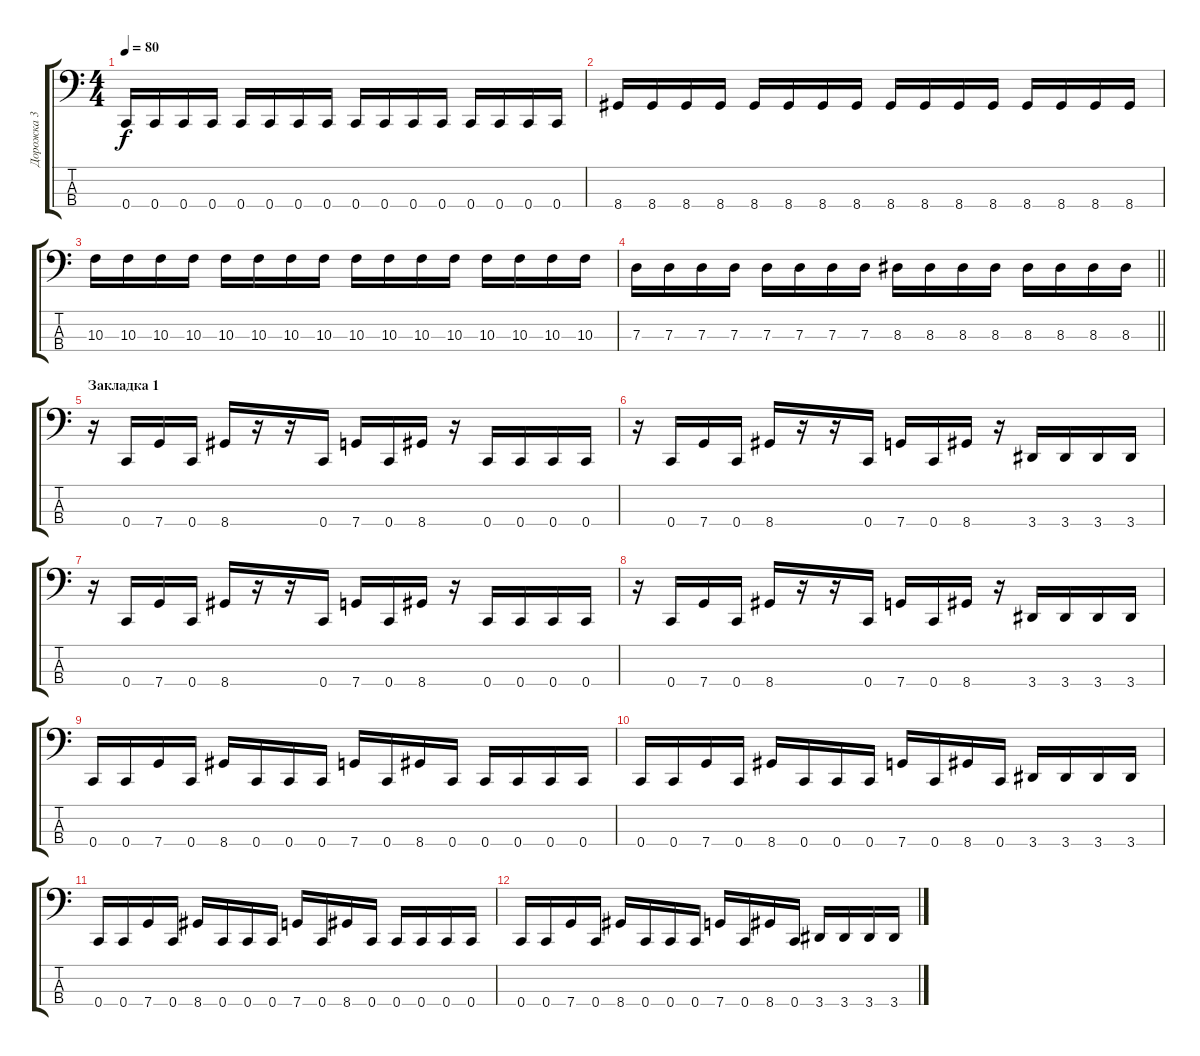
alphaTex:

\track ("Дорожка 3" "Дорожка 3") {instrument electricbassfinger}
\staff {score tabs}
\tuning (F2 C2 G1 C1) {hide}
\ts (4 4)
\tempo 80
\clef f4
\ks c
0.4.16{dy f} 0.4.16 0.4.16 0.4.16 0.4.16 0.4.16 0.4.16 0.4.16 0.4.16 0.4.16 0.4.16 0.4.16 0.4.16 0.4.16 0.4.16 0.4.16 |
8.4.16 8.4.16 8.4.16 8.4.16 8.4.16 8.4.16 8.4.16 8.4.16 8.4.16 8.4.16 8.4.16 8.4.16 8.4.16 8.4.16 8.4.16 8.4.16 |
10.3.16 10.3.16 10.3.16 10.3.16 10.3.16 10.3.16 10.3.16 10.3.16 10.3.16 10.3.16 10.3.16 10.3.16 10.3.16 10.3.16 10.3.16 10.3.16 |
\barLineRight lightlight
7.3.16 7.3.16 7.3.16 7.3.16 7.3.16 7.3.16 7.3.16 7.3.16 8.3.16 8.3.16 8.3.16 8.3.16 8.3.16 8.3.16 8.3.16 8.3.16 |
\section ("" "Закладка 1")
r.16 0.4.16 7.4.16 0.4.16 8.4.16 r.16 r.16 0.4.16 7.4.16 0.4.16 8.4.16 r.16 0.4.16 0.4.16 0.4.16 0.4.16 |
r.16 0.4.16 7.4.16 0.4.16 8.4.16 r.16 r.16 0.4.16 7.4.16 0.4.16 8.4.16 r.16 3.4.16 3.4.16 3.4.16 3.4.16 |
r.16 0.4.16 7.4.16 0.4.16 8.4.16 r.16 r.16 0.4.16 7.4.16 0.4.16 8.4.16 r.16 0.4.16 0.4.16 0.4.16 0.4.16 |
r.16 0.4.16 7.4.16 0.4.16 8.4.16 r.16 r.16 0.4.16 7.4.16 0.4.16 8.4.16 r.16 3.4.16 3.4.16 3.4.16 3.4.16 |
0.4.16 0.4.16 7.4.16 0.4.16 8.4.16 0.4.16 0.4.16 0.4.16 7.4.16 0.4.16 8.4.16 0.4.16 0.4.16 0.4.16 0.4.16 0.4.16 |
0.4.16 0.4.16 7.4.16 0.4.16 8.4.16 0.4.16 0.4.16 0.4.16 7.4.16 0.4.16 8.4.16 0.4.16 3.4.16 3.4.16 3.4.16 3.4.16 |
0.4.16 0.4.16 7.4.16 0.4.16 8.4.16 0.4.16 0.4.16 0.4.16 7.4.16 0.4.16 8.4.16 0.4.16 0.4.16 0.4.16 0.4.16 0.4.16 |
0.4.16 0.4.16 7.4.16 0.4.16 8.4.16 0.4.16 0.4.16 0.4.16 7.4.16 0.4.16 8.4.16 0.4.16 3.4.16 3.4.16 3.4.16 3.4.16
